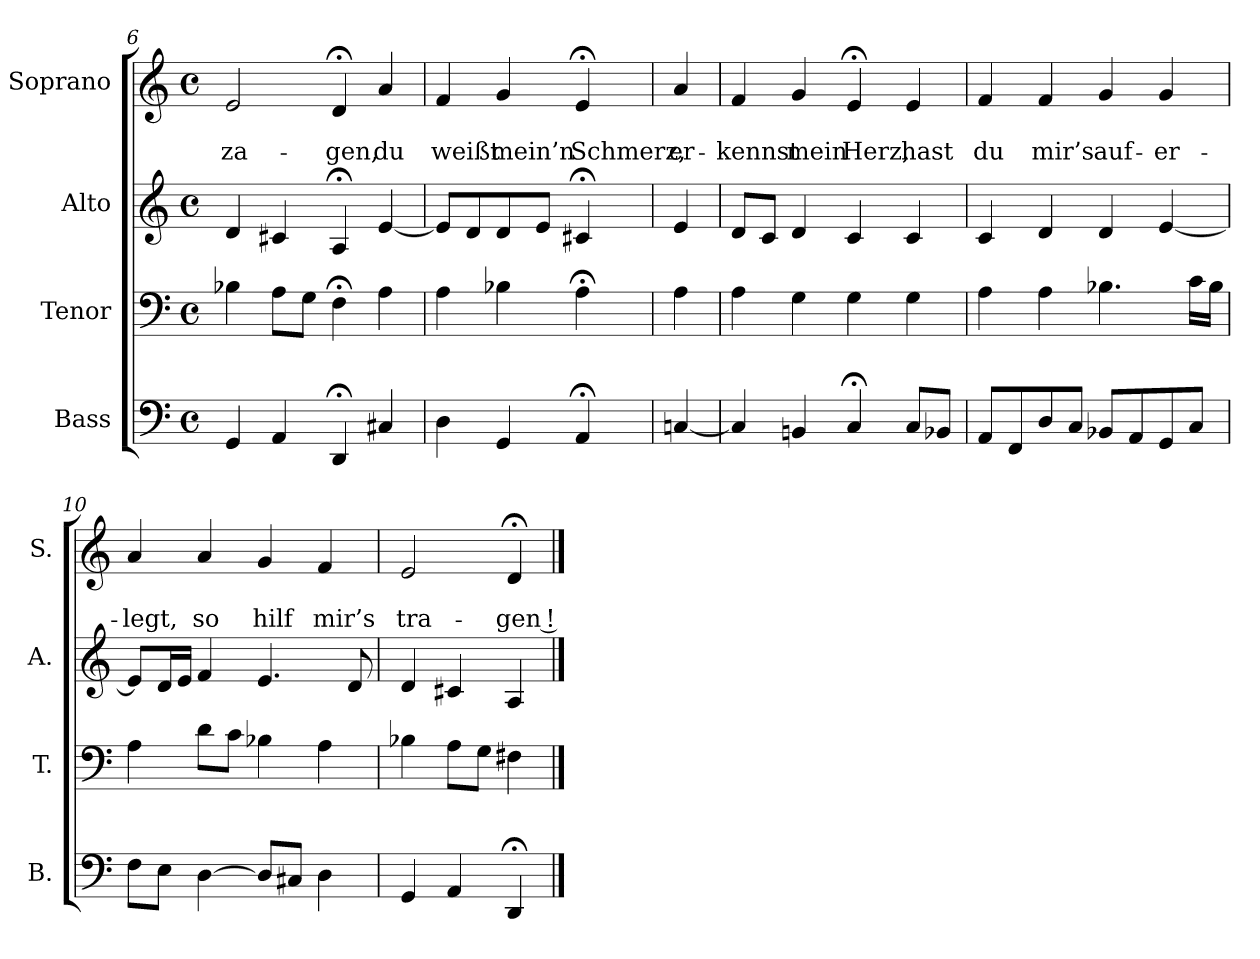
**kern	**kern	**kern	**kern	**text	**text
*part4	*part3	*part2	*part1	*part1	*part1
*staff4	*staff3	*staff2	*staff1	*staff1	*staff1
*I"Bass	*I"Tenor	*I"Alto	*I"Soprano	*	*
*I'B.	*I'T.	*I'A.	*I'S.	*	*
*clefF4	*clefF4	*clefG2	*clefG2	*	*
*k[]	*k[]	*k[]	*k[]	*	*
*a:	*a:	*a:	*a:	*	*
*M4/4	*M4/4	*M4/4	*M4/4	*	*
*met(c)	*met(c)	*met(c)	*met(c)	*	*
=6	=6	=6	=6	=6	=6
4GG/	4B-X\	4d/	2e/	.	-za-
4AA/	8A\L	4c#X/	.	.	.
.	8G\J	.	.	.	.
4DD;</	4F;<\	4A;</	4d;</	.	-gen,
4C#X/	4A\	[4e/	4a/	.	du
=7	=7	=7	=7	=7	=7
4D\	4A\	8e/L]	4f/	.	weißt
.	.	8d/	.	.	.
4GG/	4B-X\	8d/	4g/	.	mein’n
.	.	8e/J	.	.	.
4AA;</	4A;<\	4c#X;</	4e;</	.	Schmerz,
!!LO:PB:g=z
=7a	=7a	=7a	=7a	=7a	=7a
[4Cn/	4A\	4e/	4a/	.	er-
=8	=8	=8	=8	=8	=8
4C/]	4A\	8d/L	4f/	.	-kennst
.	.	8c/J	.	.	.
4BBn/	4G\	4d/	4g/	.	mein
4C;</	4G\	4c/	4e;</	.	Herz,
8C/L	4G\	4c/	4e/	.	hast
8BB-X/J	.	.	.	.	.
=9	=9	=9	=9	=9	=9
8AA/L	4A\	4c/	4f/	.	du
8FF/	.	.	.	.	.
8D/	4A\	4d/	4f/	.	mir’s
8C/J	.	.	.	.	.
8BB-X/L	4.B-X\	4d/	4g/	.	auf-
8AA/	.	.	.	.	.
8GG/	.	[4e/	4g/	.	-er-
8C/J	16c\LL	.	.	.	.
.	16B-\JJ	.	.	.	.
=10	=10	=10	=10	=10	=10
8F\L	4A\	8e/L]	4a/	.	-legt,
8E\J	.	16d/L	.	.	.
.	.	16e/JJ	.	.	.
[4D\	8d\L	4f/	4a/	.	so
.	8c\J	.	.	.	.
8D/L]	4B-X\	4.e/	4g/	.	hilf
8C#X/J	.	.	.	.	.
4D\	4A\	.	4f/	.	mir’s
.	.	8d/	.	.	.
=11	=11	=11	=11	=11	=11
4GG/	4B-X\	4d/	2e/	.	tra-
4AA/	8A\L	4c#X/	.	.	.
.	8G\J	.	.	.	.
4DD;</	4F#X\	4A/	4d;</	.	-gen !
==	==	==	==	==	==
*-	*-	*-	*-	*-	*-
